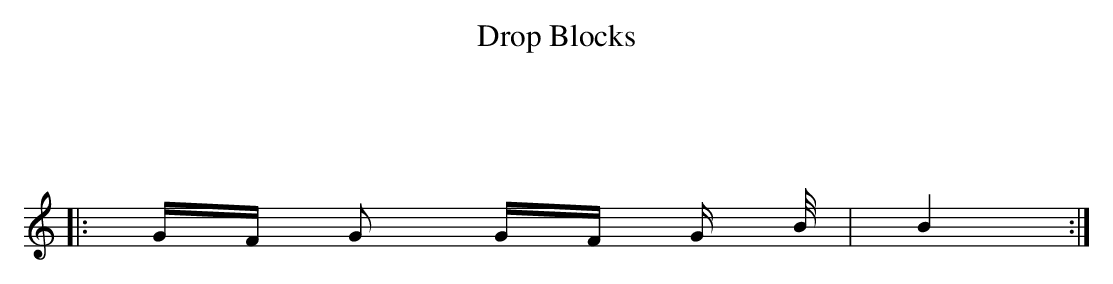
X:1
T:Drop Blocks
O:
M:2/4
L:1/16
K:C
|:  :|
|: GF G2 GF G B/2 | B4 :|
